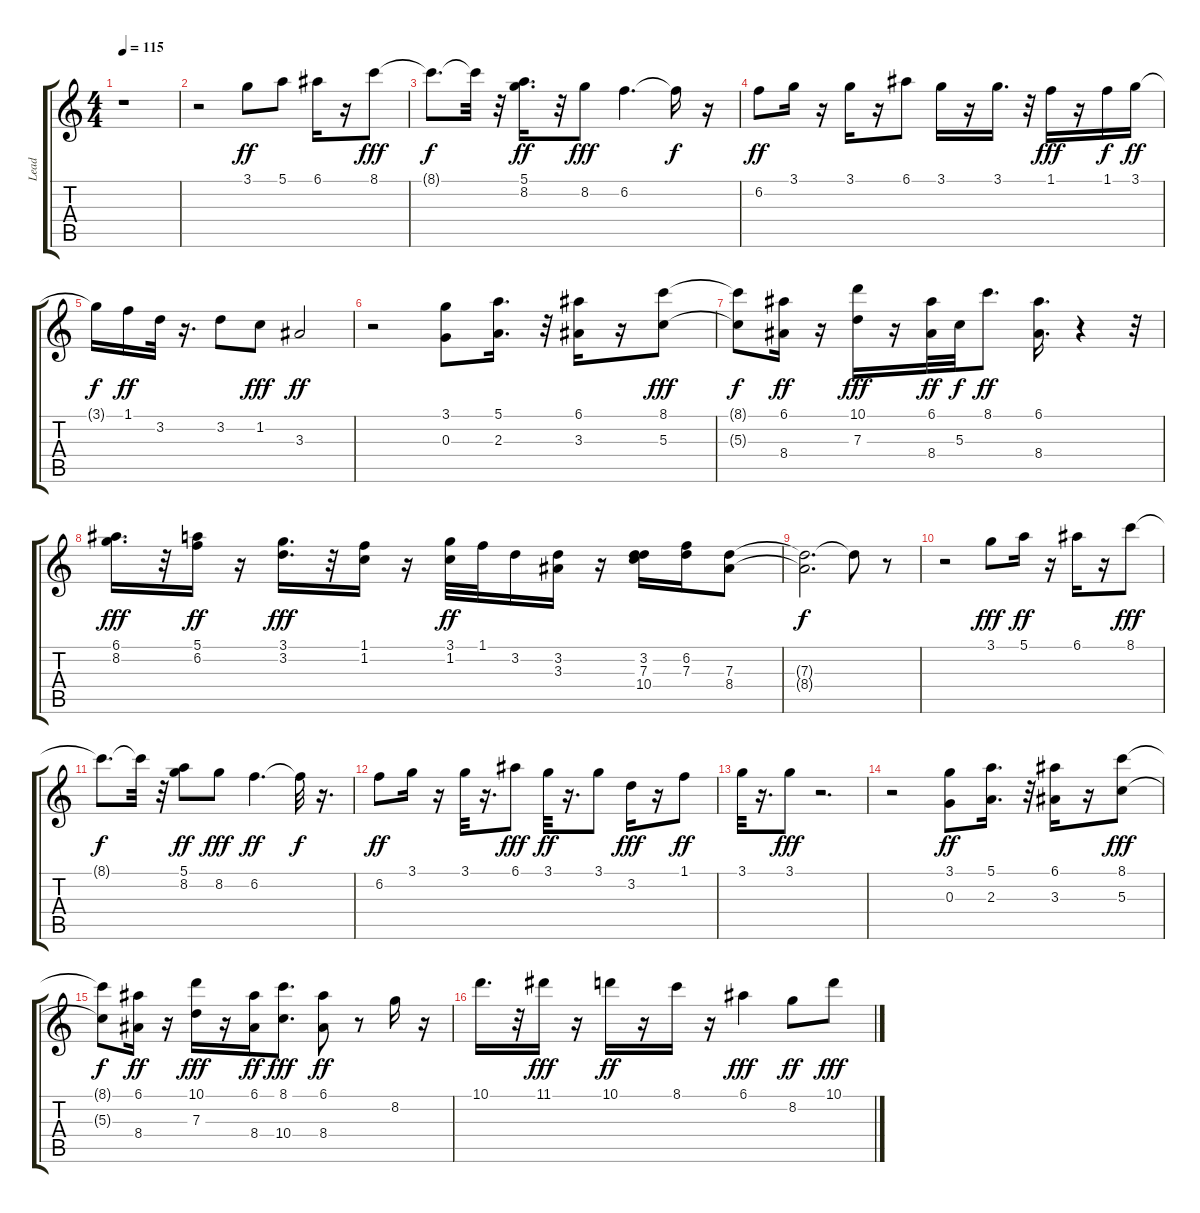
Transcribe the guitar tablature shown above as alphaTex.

\track ("Lead" "Lead") {instrument acousticguitarnylon}
\staff {score tabs}
\tuning (E4 B3 G3 D3 A2 E2) {hide}
\ts (4 4)
\tempo 115
\clef g2
\ks c
r.1{dy f} |
r.2 3.1.8{dy ff} 5.1.8 6.1.16 r.16 8.1.8{dy fff} |
8.1{t}.8{d dy f} 8.1{t}.32 r.32 (5.1 8.2).16{d dy ff} r.32 8.2.8{dy fff} 6.2.4{d} 6.2{t}.16{dy f} r.16 |
6.2.8{dy ff} 3.1.16 r.16 3.1.16 r.16 6.1.8 3.1.16 r.16 3.1.16{d} r.32 1.1.16{dy fff} r.16 1.1.16{dy f} 3.1.16{dy ff} |
3.1{t}.16{dy f} 1.1.16{dy ff} 3.2.32 r.16{d} 3.2.8 1.2.8{dy fff} 3.3.2{dy ff} |
r.2 (3.1 0.3).8 (5.1 2.3).16{d} r.32 (6.1 3.3).16 r.16 (8.1 5.3).8{dy fff} |
(8.1{t} 5.3{t}).8{dy f} (6.1 8.4).16{dy ff} r.16 (10.1 7.3).16{dy fff} r.16 (6.1 8.4).32{dy ff} 5.3.32{dy f} 8.1.8{d dy ff} (6.1 8.4).16{d} r.4 r.32 |
(6.1 8.2).16{d dy fff} r.32 (5.1 6.2).16{dy ff} r.16 (3.1 3.2).16{d dy fff} r.32 (1.1 1.2).16 r.16 (3.1 1.2).32{dy ff} 1.1.32 3.2.16 (3.2 3.3).16 r.16 (3.2 7.3 10.4).16 (6.2 7.3).16 (7.3 8.4).8 |
(7.3{t} 8.4{t}).2{d dy f} 7.3{t}.8 r.8 |
r.2 3.1.8{dy fff} 5.1.16{dy ff} r.16 6.1.16 r.16 8.1.8{dy fff} |
8.1{t}.8{d dy f} 8.1{t}.32 r.32 (5.1 8.2).8{dy ff} 8.2.8{dy fff} 6.2.4{d dy ff} 6.2{t}.32{dy f} r.16{d} |
6.2.8{dy ff} 3.1.16 r.16 3.1.32 r.16{d} 6.1.8{dy fff} 3.1.32{dy ff} r.16{d} 3.1.8 3.2.16{dy fff} r.16 1.1.8{dy ff} |
3.1.32 r.16{d} 3.1.8{dy fff} r.2{d} |
r.2 (3.1 0.3).8{dy ff} (5.1 2.3).16{d} r.32 (6.1 3.3).16 r.16 (8.1 5.3).8{dy fff} |
(8.1{t} 5.3{t}).8{dy f} (6.1 8.4).16{dy ff} r.16 (10.1 7.3).16{dy fff} r.16 (6.1 8.4).16{dy ff} (8.1 10.4).8{d dy fff} (6.1 8.4).8{dy ff} r.8 8.2.16 r.16 |
10.1.16{d} r.32 11.1.16{dy fff} r.16 10.1.16{dy ff} r.16 8.1.16 r.16 6.1.4{dy fff} 8.2.8{dy ff} 10.1.8{dy fff}
